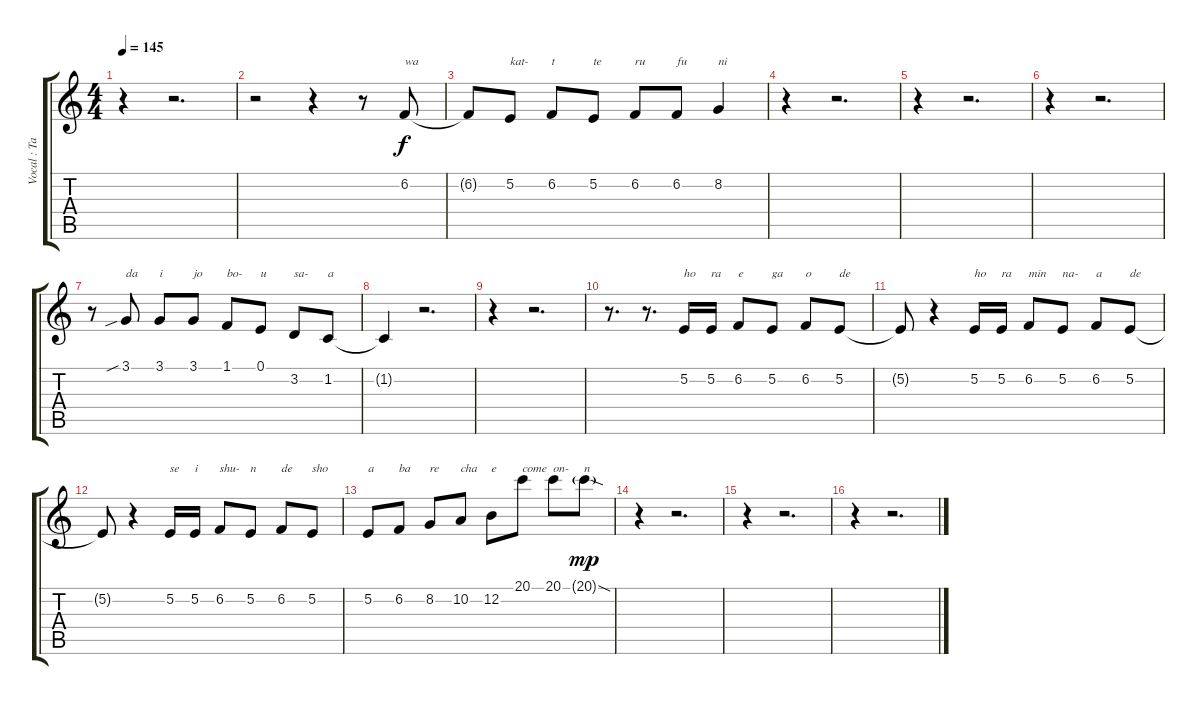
\track ("Vocal : Tainaka Ritsu" "Vocal : Ta") {instrument recorder}
\staff {score tabs}
\tuning (E4 B3 G3 D3 A2 E2) {hide}
\ts (4 4)
\tempo 145
\clef g2
\ks c
r.4{dy f} r.2{d} |
r.2 r.4 r.8 6.2.8{txt "wa"} |
6.2{t}.8 5.2.8{txt "kat-"} 6.2.8{txt "t"} 5.2.8{txt "te"} 6.2.8{txt "ru"} 6.2.8{txt "fu"} 8.2.4{txt "ni"} |
r.4 r.2{d} |
r.4 r.2{d} |
r.4 r.2{d} |
r.8 3.1{sib}.8{txt "da"} 3.1.8{txt "i"} 3.1.8{txt "jo"} 1.1.8{txt "bo-"} 0.1.8{txt "u"} 3.2.8{txt "sa-"} 1.2.8{txt "a"} |
1.2{t}.4 r.2{d} |
r.4 r.2{d} |
r.8{d} r.8{d} 5.2.16{txt "ho"} 5.2.16{txt "ra"} 6.2.8{txt "e"} 5.2.8{txt "ga"} 6.2.8{txt "o"} 5.2.8{txt "de"} |
5.2{t}.8 r.4 5.2.16{txt "ho"} 5.2.16{txt "ra"} 6.2.8{txt "min"} 5.2.8{txt "na-"} 6.2.8{txt "a"} 5.2.8{txt "de"} |
5.2{t}.8 r.4 5.2.16{txt "se"} 5.2.16{txt "i"} 6.2.8{txt "shu-"} 5.2.8{txt "n"} 6.2.8{txt "de"} 5.2.8{txt "sho"} |
5.2.8{txt "a"} 6.2.8{txt "ba"} 8.2.8{txt "re"} 10.2.8{txt "cha"} 12.2.8{txt "e"} 20.1.8{txt "come"} 20.1.8{txt "on-"} 20.1{sod g}.8{txt "n" dy mp} |
r.4 r.2{d} |
r.4 r.2{d} |
r.4 r.2{d}
